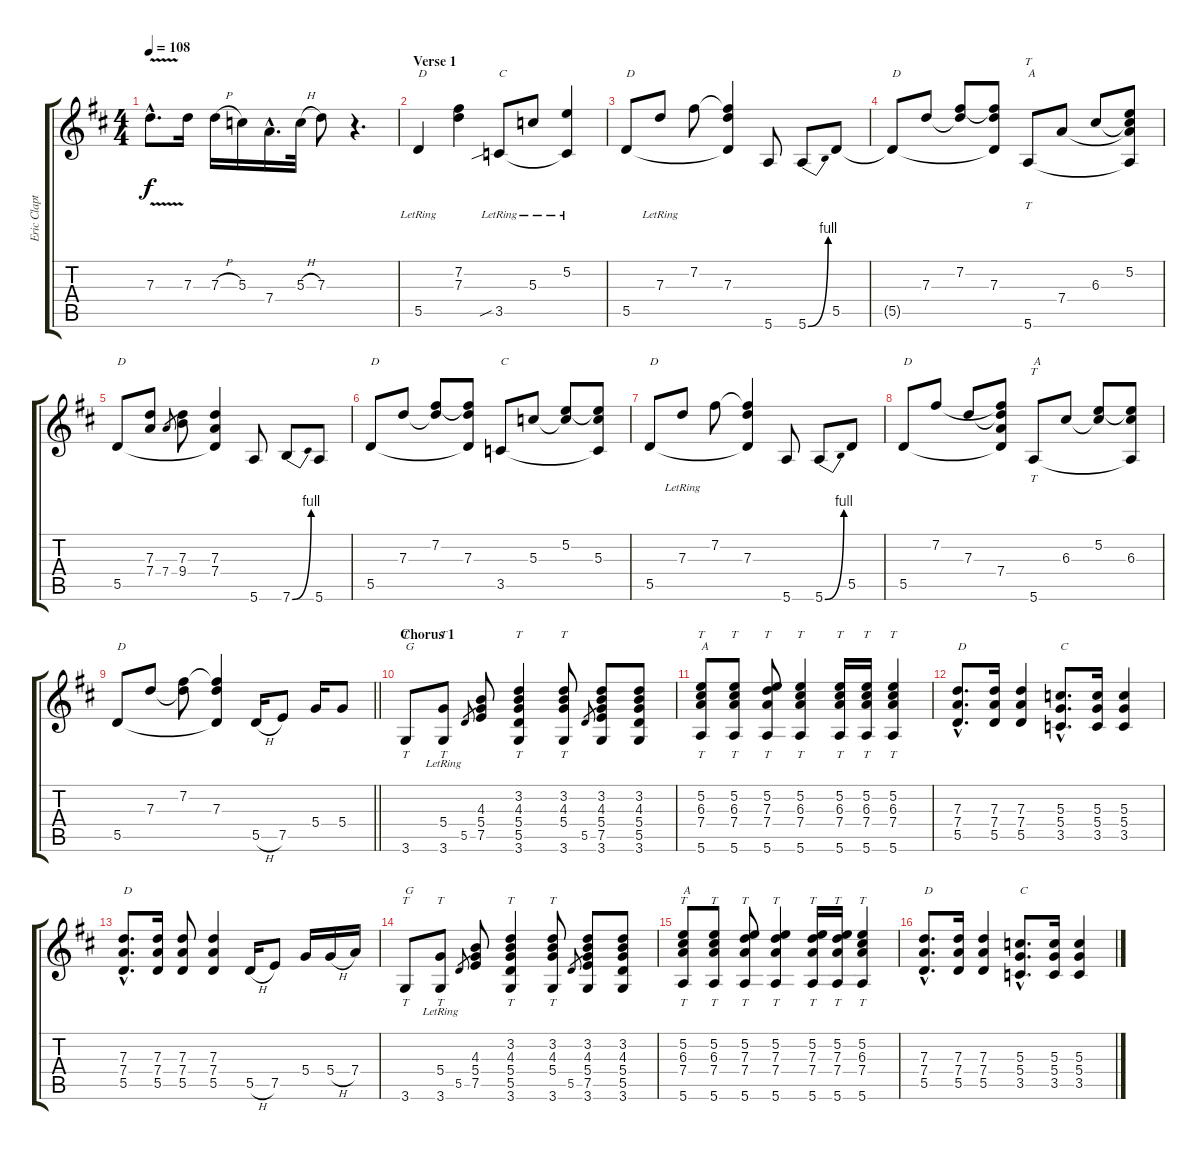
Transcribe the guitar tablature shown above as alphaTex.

\track ("Eric Clapton (Guitar)" "Eric Clapt") {instrument overdrivenguitar}
\staff {score tabs}
\tuning (E4 B3 G3 D3 A2 E2) {hide}
\ts (4 4)
\tempo 108
\clef g2
\ks d
7.3{v hac}.8{d dy f} 7.3.16 7.3{h}.16 5.3.16 7.4{hac}.16{d} 5.3{h}.32 7.3.8 r.4{d} |
\section ("" "Verse 1")
5.5{lr}.4{txt "D" volume 10} (7.2 7.3).4 3.5{sib lr}.8{txt "C"} 5.3{lr}.8 (5.2{lr} 3.5{t}).4 |
5.5.8{txt "D"} 7.3{lr}.8 7.2.8 (7.2{t} 7.3 5.5{t}).4 5.6.8 5.6{be (bend 0 0 60 4)}.8 5.5.8 |
5.5{t}.8{txt "D"} 7.3.8 (7.2 7.3{t}).8 (7.2{t} 7.3 5.5{t}).8 5.6.8{tt txt "A"} 7.4.8 6.3.8 (5.2 6.3{t} 7.4{t} 5.6{t}).8 |
5.5.8{txt "D"} (7.3 7.4).8 7.4.8{gr} (7.3 9.4).8 (7.3 7.4 5.5{t}).4 5.6.8 7.6{be (bend 0 0 60 4)}.8 5.6.8 |
5.5.8{txt "D"} 7.3.8 (7.2 7.3{t}).8 (7.2{t} 7.3 5.5{t}).8 3.5.8{txt "C"} 5.3.8 (5.2 5.3{t}).8 (5.2{t} 5.3 3.5{t}).8 |
5.5.8{txt "D"} 7.3{lr}.8 7.2.8 (7.2{t} 7.3 5.5{t}).4 5.6.8 5.6{be (bend 0 0 60 4)}.8 5.5.8 |
5.5.8{txt "D"} 7.2.8 7.3.8 (7.2{t} 7.3{t} 7.4 5.5{t}).8 5.6.8{tt txt "A"} 6.3.8 (5.2 6.3{t}).8 (5.2{t} 6.3 5.6{t}).8 |
\barLineRight lightlight
5.5.8{txt "D"} 7.3.8 (7.2 7.3{t}).8 (7.2{t} 7.3 5.5{t}).4 5.5{h}.16 7.5.8 5.4.16 5.4.8 |
\section ("" "Chorus 1")
3.6.8{tt txt "G"} (5.4 3.6{lr}).8{tt} 5.5.8{gr} (4.3 5.4 7.5).8 (3.2 4.3 5.4 5.5 3.6).4{tt} (3.2 4.3 5.4 3.6).8{tt} 5.5.8{gr} (3.2 4.3 5.4 7.5 3.6).8 (3.2 4.3 5.4 5.5 3.6).8 |
(5.2 6.3 7.4 5.6).8{tt txt "A"} (5.2 6.3 7.4 5.6).8{tt} (5.2 7.3 7.4 5.6).8{tt} (5.2 6.3 7.4 5.6).4{tt} (5.2 6.3 7.4 5.6).16{tt} (5.2 6.3 7.4 5.6).16{tt} (5.2 6.3 7.4 5.6).4{tt} |
(7.3{hac} 7.4{hac} 5.5{hac}).8{d txt "D"} (7.3 7.4 5.5).16 (7.3 7.4 5.5).4 (5.3{hac} 5.4{hac} 3.5{hac}).8{d txt "C"} (5.3 5.4 3.5).16 (5.3 5.4 3.5).4 |
(7.3{hac} 7.4{hac} 5.5{hac}).8{d txt "D"} (7.3 7.4 5.5).16 (7.3 7.4 5.5).8 (7.3 7.4 5.5).4 5.5{h}.16 7.5.8 5.4.16 5.4{h}.16 7.4.16 |
3.6.8{tt txt "G"} (5.4 3.6{lr}).8{tt} 5.5.8{gr} (4.3 5.4 7.5).8 (3.2 4.3 5.4 5.5 3.6).4{tt} (3.2 4.3 5.4 3.6).8{tt} 5.5.8{gr} (3.2 4.3 5.4 7.5 3.6).8 (3.2 4.3 5.4 5.5 3.6).8 |
(5.2 6.3 7.4 5.6).8{tt txt "A"} (5.2 6.3 7.4 5.6).8{tt} (5.2 7.3 7.4 5.6).8{tt} (5.2 7.3 7.4 5.6).4{tt} (5.2 7.3 7.4 5.6).16{tt} (5.2 7.3 7.4 5.6).16{tt} (5.2 6.3 7.4 5.6).4{tt} |
(7.3{hac} 7.4{hac} 5.5{hac}).8{d txt "D"} (7.3 7.4 5.5).16 (7.3 7.4 5.5).4 (5.3{hac} 5.4{hac} 3.5{hac}).8{d txt "C"} (5.3 5.4 3.5).16 (5.3 5.4 3.5).4
